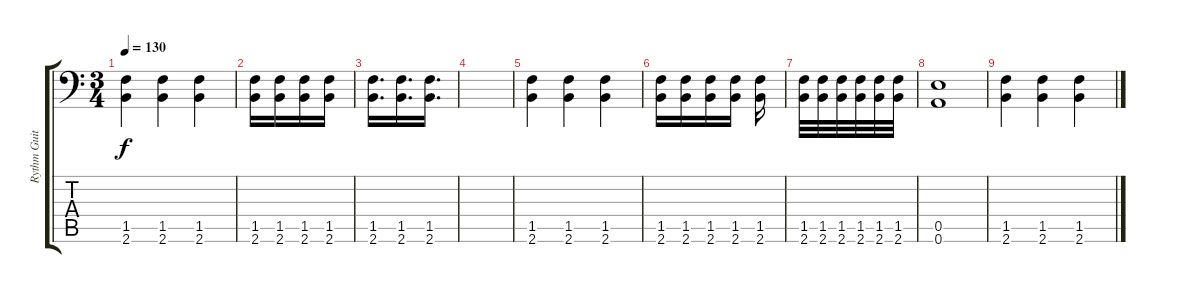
\track ("Rythm Guitar 2" "Rythm Guit") {instrument distortionguitar}
\staff {score tabs}
\tuning (B3 Gb3 D3 A2 E2 A1) {hide}
\ts (3 4)
\tempo 130
\clef f4
\ks c
(1.5 2.6).4{dy f} (1.5 2.6).4 (1.5 2.6).4 |
(1.5 2.6).16 (1.5 2.6).16 (1.5 2.6).16 (1.5 2.6).16 |
(1.5 2.6).16{d} (1.5 2.6).16{d} (1.5 2.6).16{d} |
|
(1.5 2.6).4 (1.5 2.6).4 (1.5 2.6).4 |
(1.5 2.6).16 (1.5 2.6).16 (1.5 2.6).16 (1.5 2.6).16 (1.5 2.6).16 |
(1.5 2.6).32 (1.5 2.6).32 (1.5 2.6).32 (1.5 2.6).32 (1.5 2.6).32 (1.5 2.6).32 |
(0.5 0.6).1 |
(1.5 2.6).4 (1.5 2.6).4 (1.5 2.6).4
